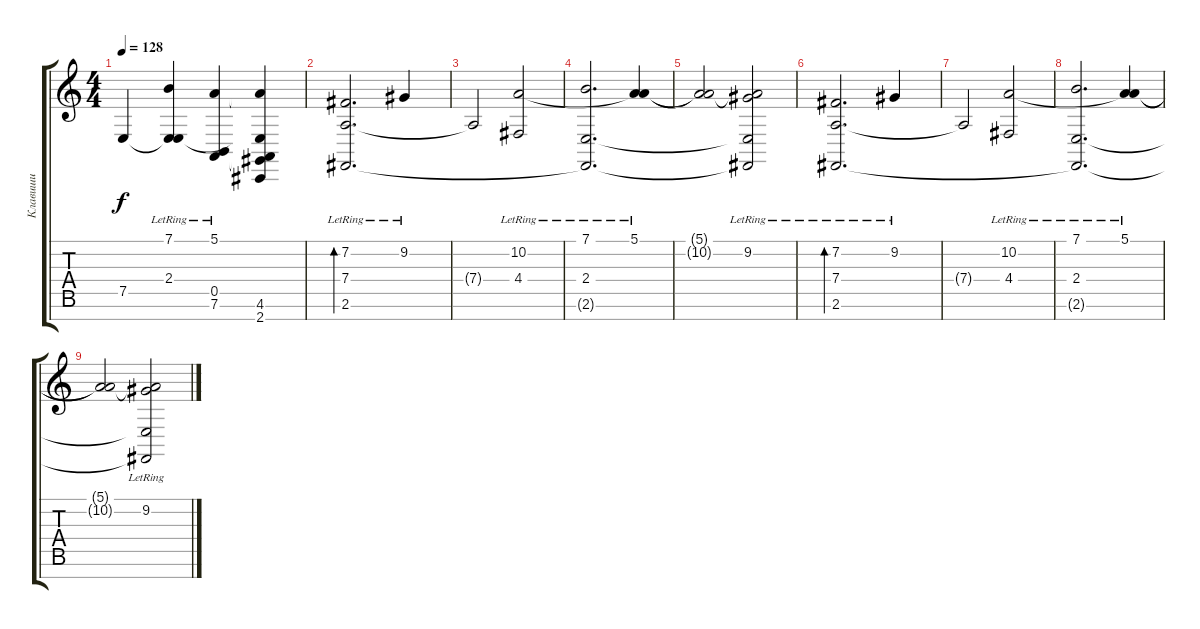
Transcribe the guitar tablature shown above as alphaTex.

\track ("Клавиши" "Клавиши") {instrument acousticgrandpiano}
\staff {score tabs}
\tuning (E4 B3 G3 D3 A2 E2 B1) {hide}
\ts (4 4)
\tempo 128
\clef g2
\ks c
7.5{t}.4{dy f} (7.1{t} 2.4{lr} 7.5{t}).4 (5.1{lr} 0.5{lr} 7.6{t}).4 (5.1{t} 2.4{t} 0.5{t} 4.6 2.7{t}).4 |
(7.2{lr} 7.4{lr} 2.6{lr}).2{d bd 240} 9.2{lr}.4 |
7.4{t}.2 (10.2{lr} 4.4{lr}).2 |
(7.1{lr} 2.4{lr} 2.6{t}).2{d} (5.1{lr} 10.2{t}).4 |
(5.1{t} 10.2{t}).2 (5.1{t} 9.2{lr} 2.4{t} 2.6{t}).2 |
(7.2{lr} 7.4{lr} 2.6{lr}).2{d bd 240} 9.2{lr}.4 |
7.4{t}.2 (10.2{lr} 4.4{lr}).2 |
(7.1{lr} 2.4{lr} 2.6{t}).2{d} (5.1{lr} 10.2{t}).4 |
(5.1{t} 10.2{t}).2 (5.1{t} 9.2{lr} 2.4{t} 2.6{t}).2
